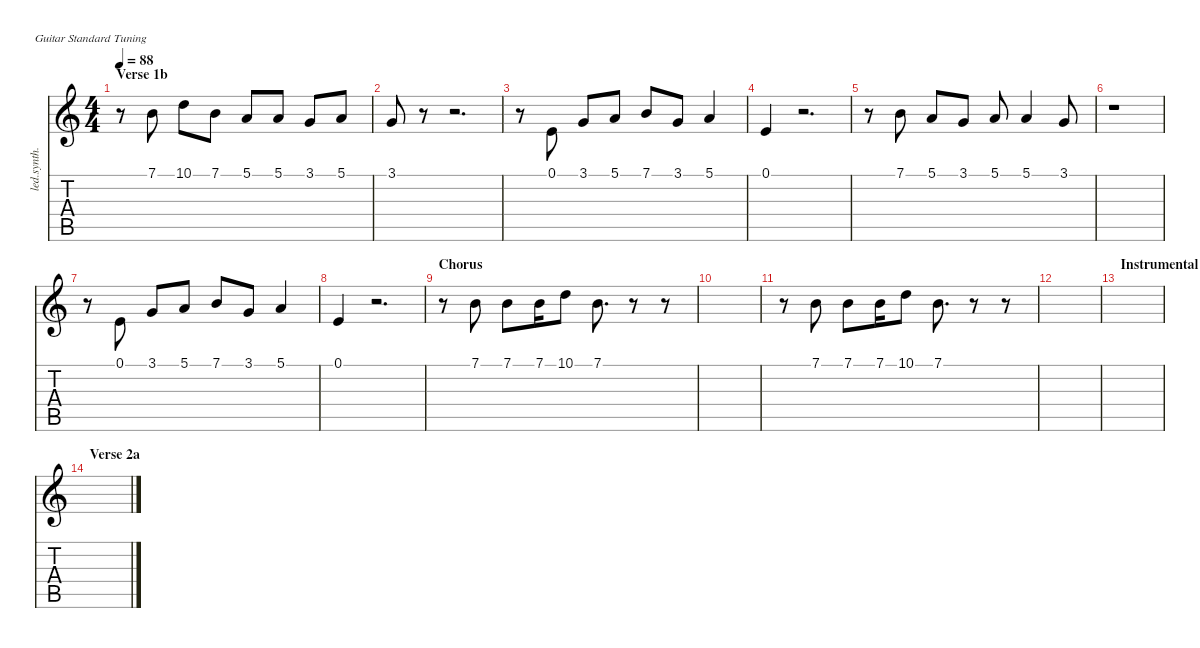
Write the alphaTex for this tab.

\defaultSystemsLayout 4
\hideDynamics
\bracketExtendMode nobrackets
\otherSystemsTrackNameOrientation horizontal
\track ("Background Vocal" "led.synth.") {instrument lead5charang}
\staff {score tabs}
\tuning (E4 B3 G3 D3 A2 E2)
\ts (4 4)
\section ("" "Verse 1b")
\tempo 88
\clef g2
\ks c
r.8{dy mf beam Down} 7.1.8{beam Down} 10.1.8{beam Down} 7.1.8{beam Down} 5.1.8{beam Up} 5.1.8{beam Up} 3.1.8{beam Up} 5.1.8{beam Up} |
3.1.8{beam Up} r.8{beam Up} r.2{d beam Up} |
r.8{beam Down} 0.1.8{beam Up} 3.1.8{beam Up} 5.1.8{beam Up} 7.1.8{beam Up} 3.1.8{beam Up} 5.1.4{beam Up} |
0.1.4{beam Up} r.2{d beam Up} |
r.8{beam Down} 7.1.8{beam Down} 5.1.8{beam Up} 3.1.8{beam Up} 5.1.8{beam Up} 5.1.4{beam Up} 3.1.8{beam Up} |
r.1{beam Down} |
r.8{beam Down} 0.1.8{beam Up} 3.1.8{beam Up} 5.1.8{beam Up} 7.1.8{beam Up} 3.1.8{beam Up} 5.1.4{beam Up} |
0.1.4{beam Up} r.2{d beam Up} |
\section ("" "Chorus")
r.8{beam Down} 7.1.8{beam Down} 7.1.8{beam Down} 7.1.16{beam Down} 10.1.8{beam Down} 7.1.8{d beam Down} r.8{beam Down} r.8{beam Down} |
|
r.8{beam Down} 7.1.8{beam Down} 7.1.8{beam Down} 7.1.16{beam Down} 10.1.8{beam Down} 7.1.8{d beam Down} r.8{beam Down} r.8{beam Down} |
|
\section ("" "Instrumental")
|
\section ("" "Verse 2a")
